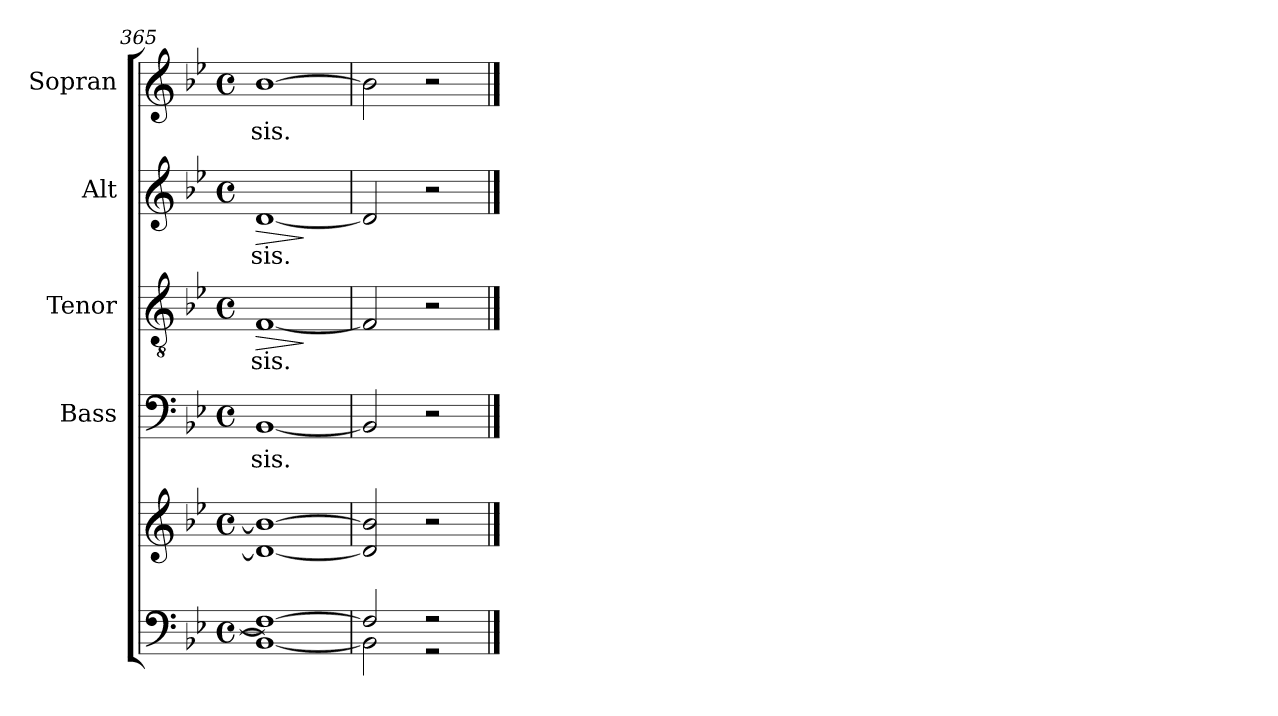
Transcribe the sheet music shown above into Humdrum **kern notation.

**kern	**kern	**kern	**text	**kern	**text	**dynam	**kern	**text	**dynam	**kern	**text
*part5	*part5	*part4	*part4	*part3	*part3	*part3	*part2	*part2	*part2	*part1	*part1
*staff6	*staff5	*staff4	*staff4	*staff3	*staff3	*staff3	*staff2	*staff2	*staff2	*staff1	*staff1
*	*	*I"Bass	*	*I"Tenor	*	*	*I"Alt	*	*	*I"Sopran	*
*	*	*I'B.	*	*I'T.	*	*	*I'A.	*	*	*I'S.	*
*clefF4	*clefG2	*clefF4	*	*clefGv2	*	*	*clefG2	*	*	*clefG2	*
*k[b-e-]	*k[b-e-]	*k[b-e-]	*	*k[b-e-]	*	*	*k[b-e-]	*	*	*k[b-e-]	*
*B-:	*B-:	*B-:	*	*B-:	*	*	*B-:	*	*	*B-:	*
*M4/4	*M4/4	*M4/4	*	*M4/4	*	*	*M4/4	*	*	*M4/4	*
*met(c)	*met(c)	*met(c)	*	*met(c)	*	*	*met(c)	*	*	*met(c)	*
=365	=365	=365	=365	=365	=365	=365	=365	=365	=365	=365	=365
*^	*	*	*	*	*	*	*	*	*	*	*
!	!	!	!	!LO:LY:b	!	!LO:LY:b	!LO:HP:b	!	!LO:LY:b	!LO:HP:b	!	!LO:LY:b
1F_	1BB-_	1d_ 1b-_	[1BB-	-sis.	[1F	-sis.	>	[1d	-sis.	>	[1b-	-sis.
*v	*v	*	*	*	*	*	*	*	*	*	*	*
.	.	.	.	.	.	]	.	.	]	.	.
=366	=366	=366	=366	=366	=366	=366	=366	=366	=366	=366	=366
*^	*	*	*	*	*	*	*	*	*	*	*
2F/]	2BB-\]	2d/] 2b-/]	2BB-/]	.	2F/]	.	.	2d/]	.	.	2b-\]	.
2r	2r	2r	2r	.	2r	.	.	2r	.	.	2r	.
*v	*v	*	*	*	*	*	*	*	*	*	*	*
==	==	==	==	==	==	==	==	==	==	==	==
*-	*-	*-	*-	*-	*-	*-	*-	*-	*-	*-	*-
